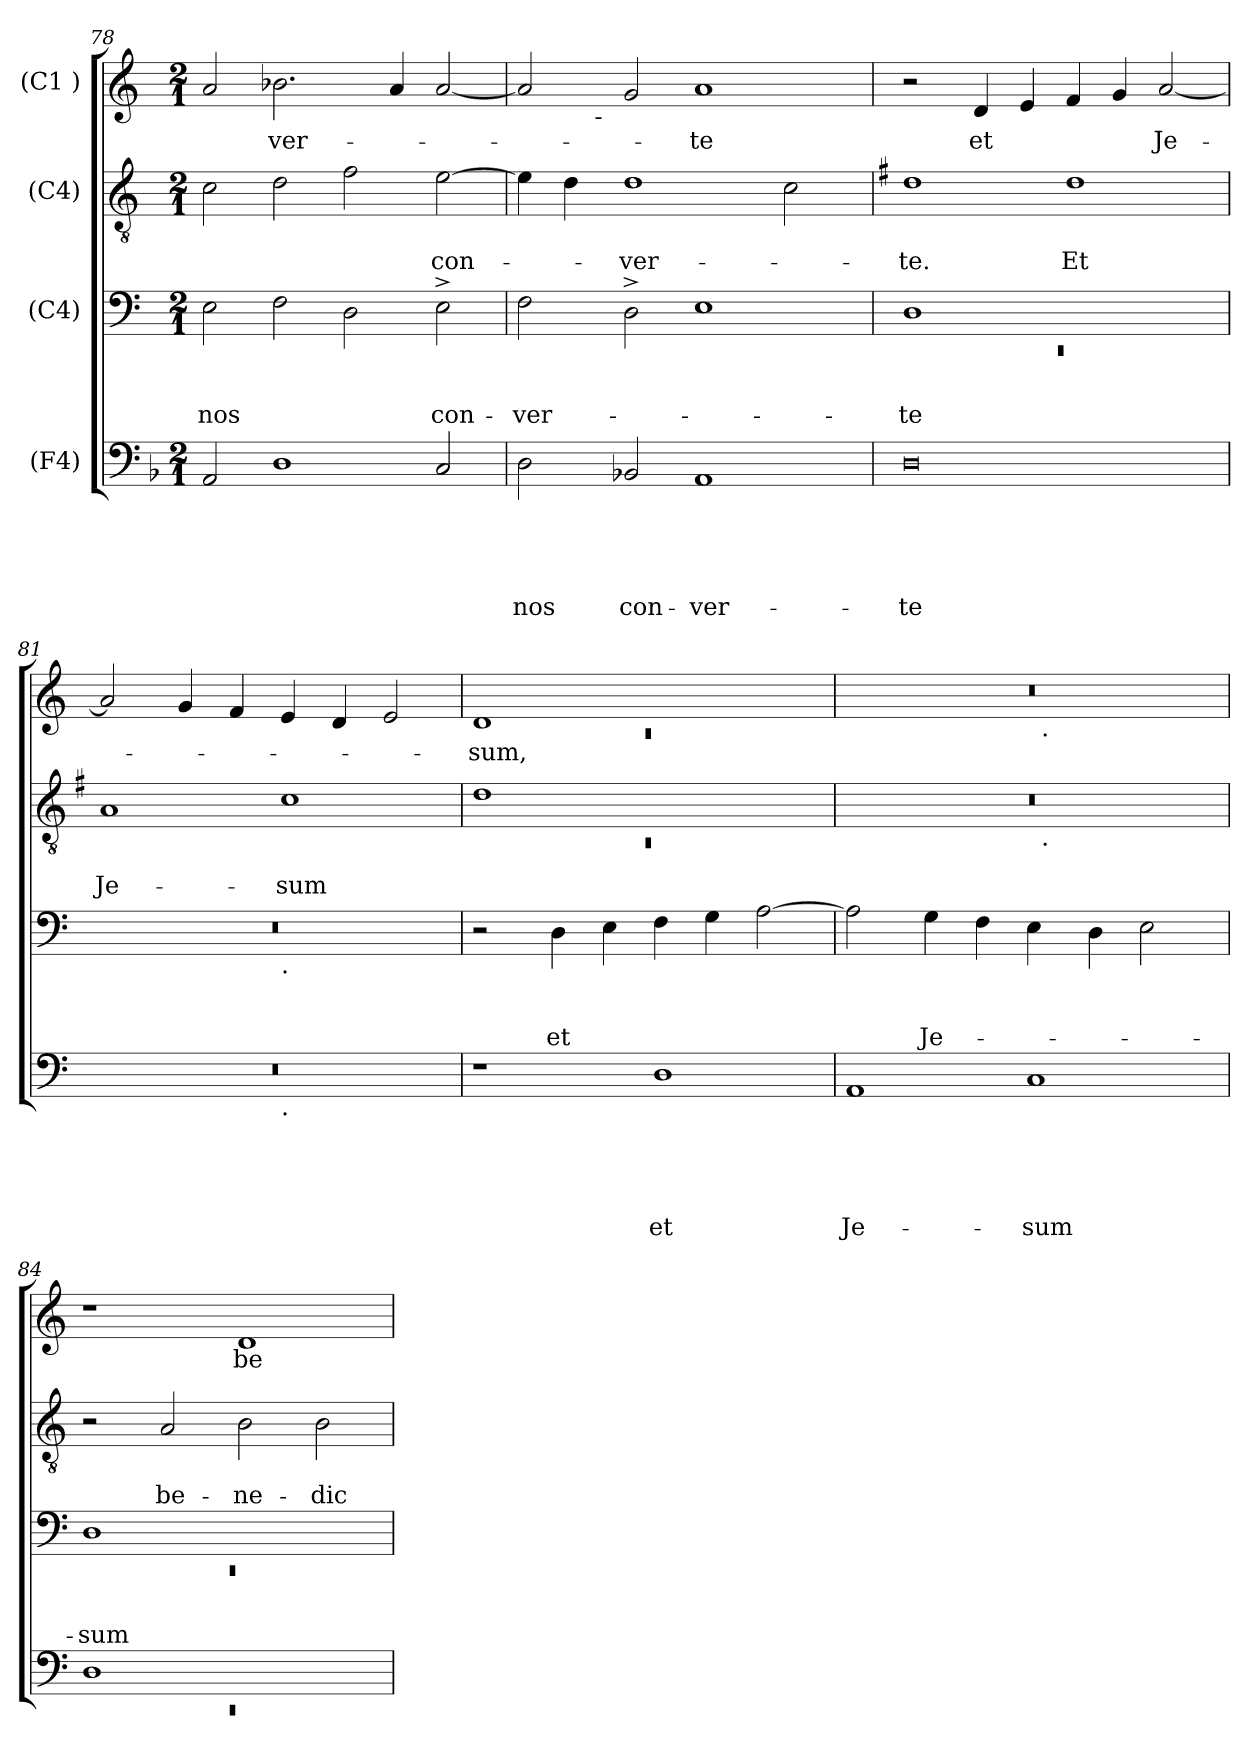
**kern	**text	**text	**text	**text	**text	**kern	**text	**text	**text	**kern	**text	**text	**kern	**text
*part4	*part4	*part4	*part4	*part4	*part4	*part3	*part3	*part3	*part3	*part2	*part2	*part2	*part1	*part1
*staff4	*staff4	*staff4	*staff4	*staff4	*staff4	*staff3	*staff3	*staff3	*staff3	*staff2	*staff2	*staff2	*staff1	*staff1
*I"(F4)	*	*	*	*	*	*I"(C4)	*	*	*	*I"(C4)	*	*	*I"(C1 )	*
*clefF4	*	*	*	*	*	*clefF4	*	*	*	*clefGv2	*	*	*clefG2	*
*k[b-]	*	*	*	*	*	*k[]	*	*	*	*k[]	*	*	*k[]	*
*F:	*	*	*	*	*	*C:	*	*	*	*C:	*	*	*C:	*
*M2/1	*	*	*	*	*	*M2/1	*	*	*	*M2/1	*	*	*M2/1	*
=78	=78	=78	=78	=78	=78	=78	=78	=78	=78	=78	=78	=78	=78	=78
!	!	!	!	!	!	!	!	!	!LO:LY:b	!	!	!	!	!
2AA/	.	.	.	.	.	2E\	.	.	nos	2c\	.	.	2a/	.
!	!	!	!	!	!	!	!	!	!	!	!	!	!	!LO:LY:b
1D	.	.	.	.	.	2F\	.	.	.	2d\	.	.	2.b-\	-ver-
.	.	.	.	.	.	2D\	.	.	.	2f\	.	.	.	.
.	.	.	.	.	.	.	.	.	.	.	.	.	4a/	.
!	!	!	!	!	!	!	!	!	!LO:LY:b	!	!	!LO:LY:b	!	!
2C/	.	.	.	.	.	2E^>\	.	.	con-	[>2e\	.	con-	[>2a/	.
!!LO:PB:g=z
=79	=79	=79	=79	=79	=79	=79	=79	=79	=79	=79	=79	=79	=79	=79
*k[]	*	*	*	*	*	*	*	*	*	*	*	*	*	*
*C:	*	*	*	*	*	*	*	*	*	*	*	*	*	*
!	!	!	!	!	!LO:LY:b	!	!	!	!LO:LY:b	!	!	!	!	!
*	*	*	*	*	*	*	*	*	*	*	*	*	*^	*
2D\	.	.	.	.	nos	2F\	.	.	-ver-	4e\]	.	.	2a/]	4.ryy	.
.	.	.	.	.	.	.	.	.	.	4d\	.	.	.	.	.
!	!	!	!	!	!	!	!	!	!	!	!	!	!	!LO:TX:b:t=-	!
.	.	.	.	.	.	.	.	.	.	.	.	.	.	1ryy	.
!	!	!	!	!	!LO:LY:b	!	!	!	!	!	!	!LO:LY:b	!	!	!
2BB-/	.	.	.	.	con-	2D^>\	.	.	.	1d	.	-ver-	2g/	.	.
!	!	!	!	!	!LO:LY:b	!	!	!	!	!	!	!	!	!	!LO:LY:b
1AA	.	.	.	.	-ver-	1E	.	.	.	.	.	.	1a	.	-te
.	.	.	.	.	.	.	.	.	.	.	.	.	.	2ryy	.
.	.	.	.	.	.	.	.	.	.	2c\	.	.	.	.	.
.	.	.	.	.	.	.	.	.	.	.	.	.	.	8ryy	.
*	*	*	*	*	*	*	*	*	*	*	*	*	*v	*v	*
=80	=80	=80	=80	=80	=80	=80	=80	=80	=80	=80	=80	=80	=80	=80
*	*	*	*	*	*	*	*	*	*	*k[f#]	*	*	*	*
*	*	*	*	*	*	*	*	*	*	*G:	*	*	*	*
*	*	*	*	*	*	*^	*	*	*	*	*	*	*^	*
!	!	!	!	!	!LO:LY:b:rj	!	!LO:N:vis=1	!	!	!LO:LY:b	!	!	!LO:LY:b	!	!	!
*	*	*	*	*	*	*	*	*	*	*	*	*	*	*v	*v	*
0D	.	.	.	.	-te	1D	0rEE	.	.	-te	1d	.	-te.	2r	.
!	!	!	!	!	!	!	!	!	!	!	!	!	!	!	!LO:LY:b
.	.	.	.	.	.	.	.	.	.	.	.	.	.	4d/	et
.	.	.	.	.	.	.	.	.	.	.	.	.	.	4e/	.
!	!	!	!	!	!	!	!	!	!	!	!	!	!LO:LY:b	!	!
.	.	.	.	.	.	1ryy	.	.	.	.	1d	.	Et	4f/	.
.	.	.	.	.	.	.	.	.	.	.	.	.	.	4g/	.
!	!	!	!	!	!	!	!	!	!	!	!	!	!	!	!LO:LY:b
.	.	.	.	.	.	.	.	.	.	.	.	.	.	[<2a/	Je-
=81	=81	=81	=81	=81	=81	=81	=81	=81	=81	=81	=81	=81	=81	=81	=81
!	!	!	!	!	!	!	!	!	!	!	!	!	!LO:LY:b	!	!
*^	*	*	*	*	*	*	*	*	*	*	*	*	*	*	*
0r	1ryy	.	.	.	.	.	0r	1ryy	.	.	.	1A	.	Je-	2a/]	.
.	.	.	.	.	.	.	.	.	.	.	.	.	.	.	4g/	.
.	.	.	.	.	.	.	.	.	.	.	.	.	.	.	4f/	.
!	!	!	!	!	!	!	!	!LO:TX:b:t=.	!	!	!	!	!	!	!	!
!	!LO:TX:b:t=.	!	!	!	!	!	!	!	!	!	!	!	!	!	!	!
!	!	!	!	!	!	!	!	!	!	!	!	!	!	!LO:LY:b	!	!
.	1ryy	.	.	.	.	.	.	1ryy	.	.	.	1c	.	-sum	4e/	.
.	.	.	.	.	.	.	.	.	.	.	.	.	.	.	4d/	.
.	.	.	.	.	.	.	.	.	.	.	.	.	.	.	2e/	.
=82	=82	=82	=82	=82	=82	=82	=82	=82	=82	=82	=82	=82	=82	=82	=82	=82
*	*	*	*	*	*	*	*	*	*	*	*	*^	*	*	*^	*
!	!	!	!	!	!	!	!	!	!	!	!	!	!LO:N:vis=1	!	!	!	!LO:N:vis=1	!LO:LY:b
*v	*v	*	*	*	*	*	*	*	*	*	*	*	*	*	*	*	*	*
*	*	*	*	*	*	*v	*v	*	*	*	*	*	*	*	*	*	*
1r	.	.	.	.	.	2r	.	.	.	1d	0rC	.	.	1d	0rc	-sum,
!	!	!	!	!	!	!	!	!	!LO:LY:b	!	!	!	!	!	!	!
.	.	.	.	.	.	4D\	.	.	et	.	.	.	.	.	.	.
.	.	.	.	.	.	4E\	.	.	.	.	.	.	.	.	.	.
!	!	!	!	!	!LO:LY:b	!	!	!	!	!	!	!	!	!	!	!
1D	.	.	.	.	et	4F\	.	.	.	1ryy	.	.	.	1ryy	.	.
.	.	.	.	.	.	4G\	.	.	.	.	.	.	.	.	.	.
.	.	.	.	.	.	[<2A\	.	.	.	.	.	.	.	.	.	.
!!LO:LB:g=z	!!
=83	=83	=83	=83	=83	=83	=83	=83	=83	=83	=83	=83	=83	=83	=83	=83	=83
*	*	*	*	*	*	*	*	*	*	*k[]	*	*	*	*	*	*
*	*	*	*	*	*	*	*	*	*	*C:	*	*	*	*	*	*
!	!	!	!	!	!LO:LY:b	!	!	!	!	!	!	!	!	!	!	!
1AA	.	.	.	.	Je-	2A\]	.	.	.	0r	1ryy	.	.	0r	1ryy	.
!	!	!	!	!	!	!	!	!	!LO:LY:b	!	!	!	!	!	!	!
.	.	.	.	.	.	4G\	.	.	Je-	.	.	.	.	.	.	.
.	.	.	.	.	.	4F\	.	.	.	.	.	.	.	.	.	.
!	!	!	!	!	!LO:LY:b	!	!	!	!	!	!	!	!	!	!	!
1C	.	.	.	.	-sum	4E\	.	.	.	.	32ryy	.	.	.	32ryy	.
!	!	!	!	!	!	!	!	!	!	!	!	!	!	!	!LO:TX:b:t=.	!
!	!	!	!	!	!	!	!	!	!	!	!LO:TX:b:t=.	!	!	!	!	!
.	.	.	.	.	.	.	.	.	.	.	2ryy	.	.	.	2ryy	.
.	.	.	.	.	.	4D\	.	.	.	.	.	.	.	.	.	.
.	.	.	.	.	.	2E\	.	.	.	.	.	.	.	.	.	.
.	.	.	.	.	.	.	.	.	.	.	4...ryy	.	.	.	4...ryy	.
=84	=84	=84	=84	=84	=84	=84	=84	=84	=84	=84	=84	=84	=84	=84	=84	=84
*^	*	*	*	*	*	*^	*	*	*	*	*	*	*	*	*	*
!	!LO:N:vis=1	!	!	!	!	!	!	!LO:N:vis=1	!	!	!LO:LY:b	!	!	!	!	!	!	!
*	*	*	*	*	*	*	*	*	*	*	*	*v	*v	*	*	*	*	*
*	*	*	*	*	*	*	*	*	*	*	*	*	*	*	*v	*v	*
1D	0rEE	.	.	.	.	.	1D	0rEE	.	.	-sum	2r	.	.	1r	.
!	!	!	!	!	!	!	!	!	!	!	!	!	!	!LO:LY:b	!	!
.	.	.	.	.	.	.	.	.	.	.	.	2A/	.	be-	.	.
!	!	!	!	!	!	!	!	!	!	!	!	!	!	!LO:LY:b	!	!LO:LY:b
1ryy	.	.	.	.	.	.	1ryy	.	.	.	.	2B\	.	-ne-	1d	be-
!	!	!	!	!	!	!	!	!	!	!	!	!	!	!LO:LY:b	!	!
.	.	.	.	.	.	.	.	.	.	.	.	2B\	.	-dic-	.	.
*v	*v	*	*	*	*	*	*	*	*	*	*	*	*	*	*	*
*	*	*	*	*	*	*v	*v	*	*	*	*	*	*	*	*
=	=	=	=	=	=	=	=	=	=	=	=	=	=	=
*-	*-	*-	*-	*-	*-	*-	*-	*-	*-	*-	*-	*-	*-	*-
